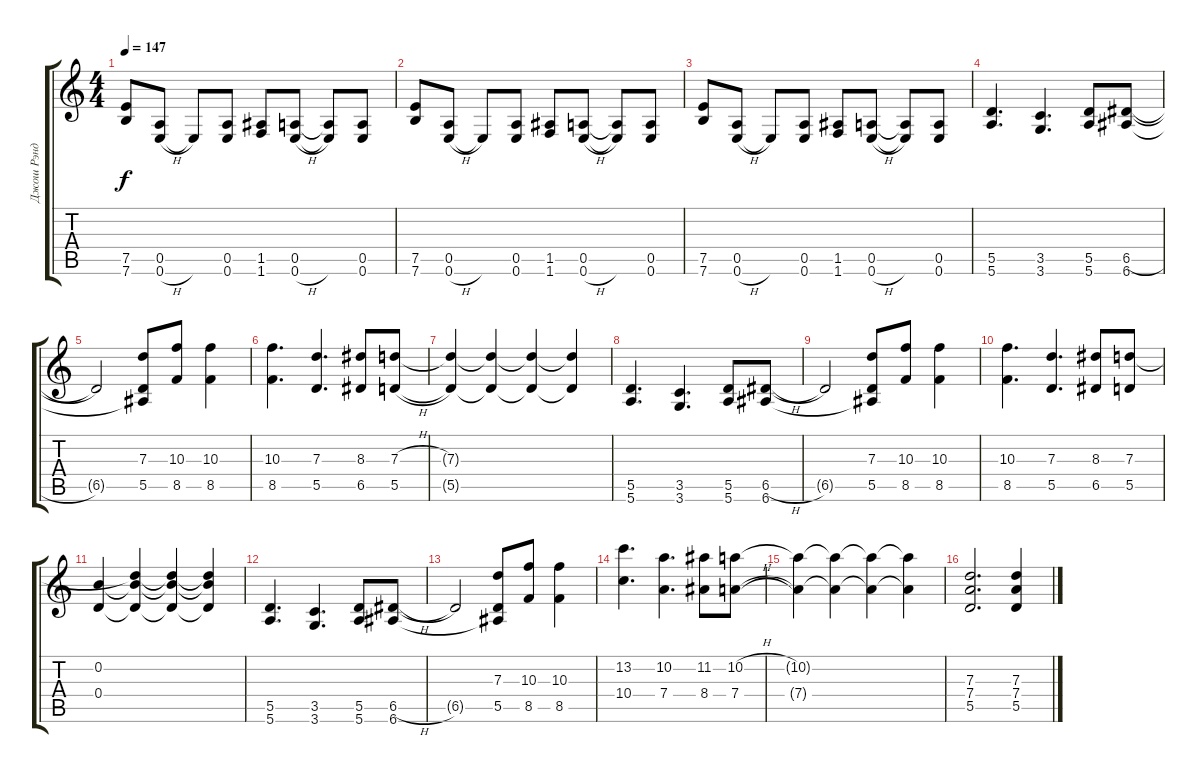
\track ("Джош Рэнд" "Джош Рэнд") {instrument distortionguitar}
\staff {score tabs}
\tuning (E4 B3 G3 D3 A2 E2) {hide}
\ts (4 4)
\tempo 147
\clef g2
\ks c
(7.5 7.6).8{dy f} (0.5 0.6{h}).8 0.6{t}.8 (0.5 0.6).8 (1.5 1.6).8 (0.5 0.6{h}).8 (0.5{t} 0.6{t}).8 (0.5 0.6).8 |
(7.5 7.6).8 (0.5 0.6{h}).8 0.6{t}.8 (0.5 0.6).8 (1.5 1.6).8 (0.5 0.6{h}).8 (0.5{t} 0.6{t}).8 (0.5 0.6).8 |
(7.5 7.6).8 (0.5 0.6{h}).8 0.6{t}.8 (0.5 0.6).8 (1.5 1.6).8 (0.5 0.6{h}).8 (0.5{t} 0.6{t}).8 (0.5 0.6).8 |
(5.5 5.6).4{d} (3.5 3.6).4{d} (5.5 5.6).8 (6.5{h} 6.6).8 |
6.5{t}.2 (7.3 5.5 6.6{t}).8 (10.3 8.5).8 (10.3 8.5).4 |
(10.3 8.5).4{d} (7.3 5.5).4{d} (8.3 6.5).8 (7.3{h} 5.5{h}).8 |
(7.3{t} 5.5{t}).4 (7.3{t} 5.5{t}).4 (7.3{t} 5.5{t}).4 (7.3{t} 5.5{t}).4 |
(5.5 5.6).4{d} (3.5 3.6).4{d} (5.5 5.6).8 (6.5{h} 6.6).8 |
6.5{t}.2 (7.3 5.5 6.6{t}).8 (10.3 8.5).8 (10.3 8.5).4 |
(10.3 8.5).4{d} (7.3 5.5).4{d} (8.3 6.5).8 (7.3 5.5).8 |
(0.2 0.4).4 (0.2{t} 7.3{t} 0.4{t}).4 (0.2{t} 7.3{t} 0.4{t}).4 (0.2{t} 7.3{t} 0.4{t}).4 |
(5.5 5.6).4{d} (3.5 3.6).4{d} (5.5 5.6).8 (6.5{h} 6.6).8 |
6.5{t}.2 (7.3 5.5 6.6{t}).8 (10.3 8.5).8 (10.3 8.5).4 |
(13.2 10.4).4{d} (10.2 7.4).4{d} (11.2 8.4).8 (10.2{h} 7.4{h}).8 |
(10.2{t} 7.4{t}).4 (10.2{t} 7.4{t}).4 (10.2{t} 7.4{t}).4 (10.2{t} 7.4{t}).4 |
(7.3 7.4 5.5).2{d} (7.3 7.4 5.5).4
